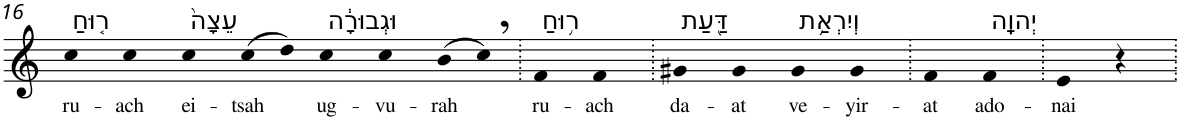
**kern	**text
*part1	*part1
*staff1	*staff1
*I"Piano	*
*I'Pno	*
!!LO:PB:g=z
*clefG2	*
*k[]	*
=16	=16
!LO:TX:a:t=ר֤וּחַ	!
!	!LO:LY:b
4cc	ru-
!	!LO:LY:b
4cc	-ach
!LO:TX:a:t=עֵצָה֙	!
!	!LO:LY:b
4cc	ei-
!	!LO:LY:b
(8cc	-tsah
8dd)	.
!LO:TX:a:t=וּגְבוּרָ֔ה	!
!	!LO:LY:b
4cc	ug-
!	!LO:LY:b
4cc	-vu-
!	!LO:LY:b
(8b	-rah
8cc,)	.
=17.	=17.
!LO:TX:a:t=ר֥וּחַ	!
!	!LO:LY:b
4f	ru-
!	!LO:LY:b
4f	-ach
=18.	=18.
!LO:TX:a:t=דַּ֖עַת	!
!	!LO:LY:b
4g#X	da-
!	!LO:LY:b
4g#	-at
!LO:TX:a:t=וְיִרְאַ֥ת	!
!	!LO:LY:b
4g#	ve-
!	!LO:LY:b
4g#	-yir-
=19.	=19.
!	!LO:LY:b
4f	-at
!LO:TX:a:t=יְהוָֽה	!
!	!LO:LY:b
4f	ado-
=20.	=20.
!	!LO:LY:b
4e	-nai
4r	.
=.	=.
*-	*-
